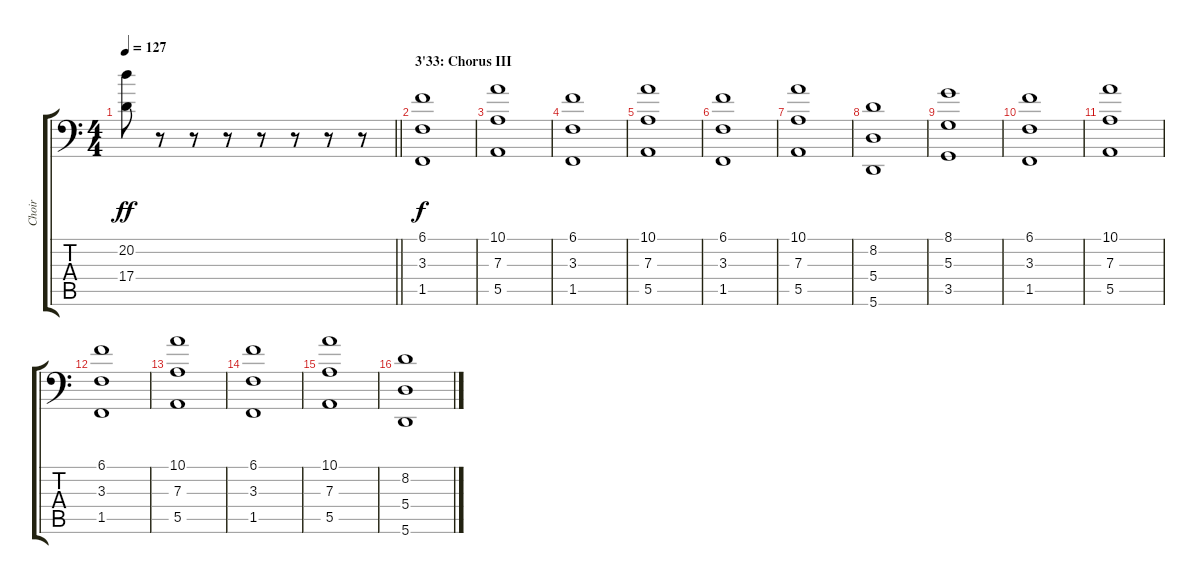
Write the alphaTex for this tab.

\track ("Choir" "Choir") {instrument choiraahs}
\staff {score tabs}
\tuning (B3 Gb3 D3 A2 E2 A1) {hide}
\ts (4 4)
\tempo 127
\clef f4
\barLineRight lightlight
\ks c
(20.2 17.4).8{dy ff} r.8 r.8 r.8 r.8 r.8 r.8 r.8 |
\section ("" "3'33: Chorus III")
(6.1 3.3 1.5).1{dy f} |
(10.1 7.3 5.5).1 |
(6.1 3.3 1.5).1 |
(10.1 7.3 5.5).1 |
(6.1 3.3 1.5).1 |
(10.1 7.3 5.5).1 |
(8.2 5.4 5.6).1 |
(8.1 5.3 3.5).1 |
(6.1 3.3 1.5).1 |
(10.1 7.3 5.5).1 |
(6.1 3.3 1.5).1 |
(10.1 7.3 5.5).1 |
(6.1 3.3 1.5).1 |
(10.1 7.3 5.5).1 |
(8.2 5.4 5.6).1
